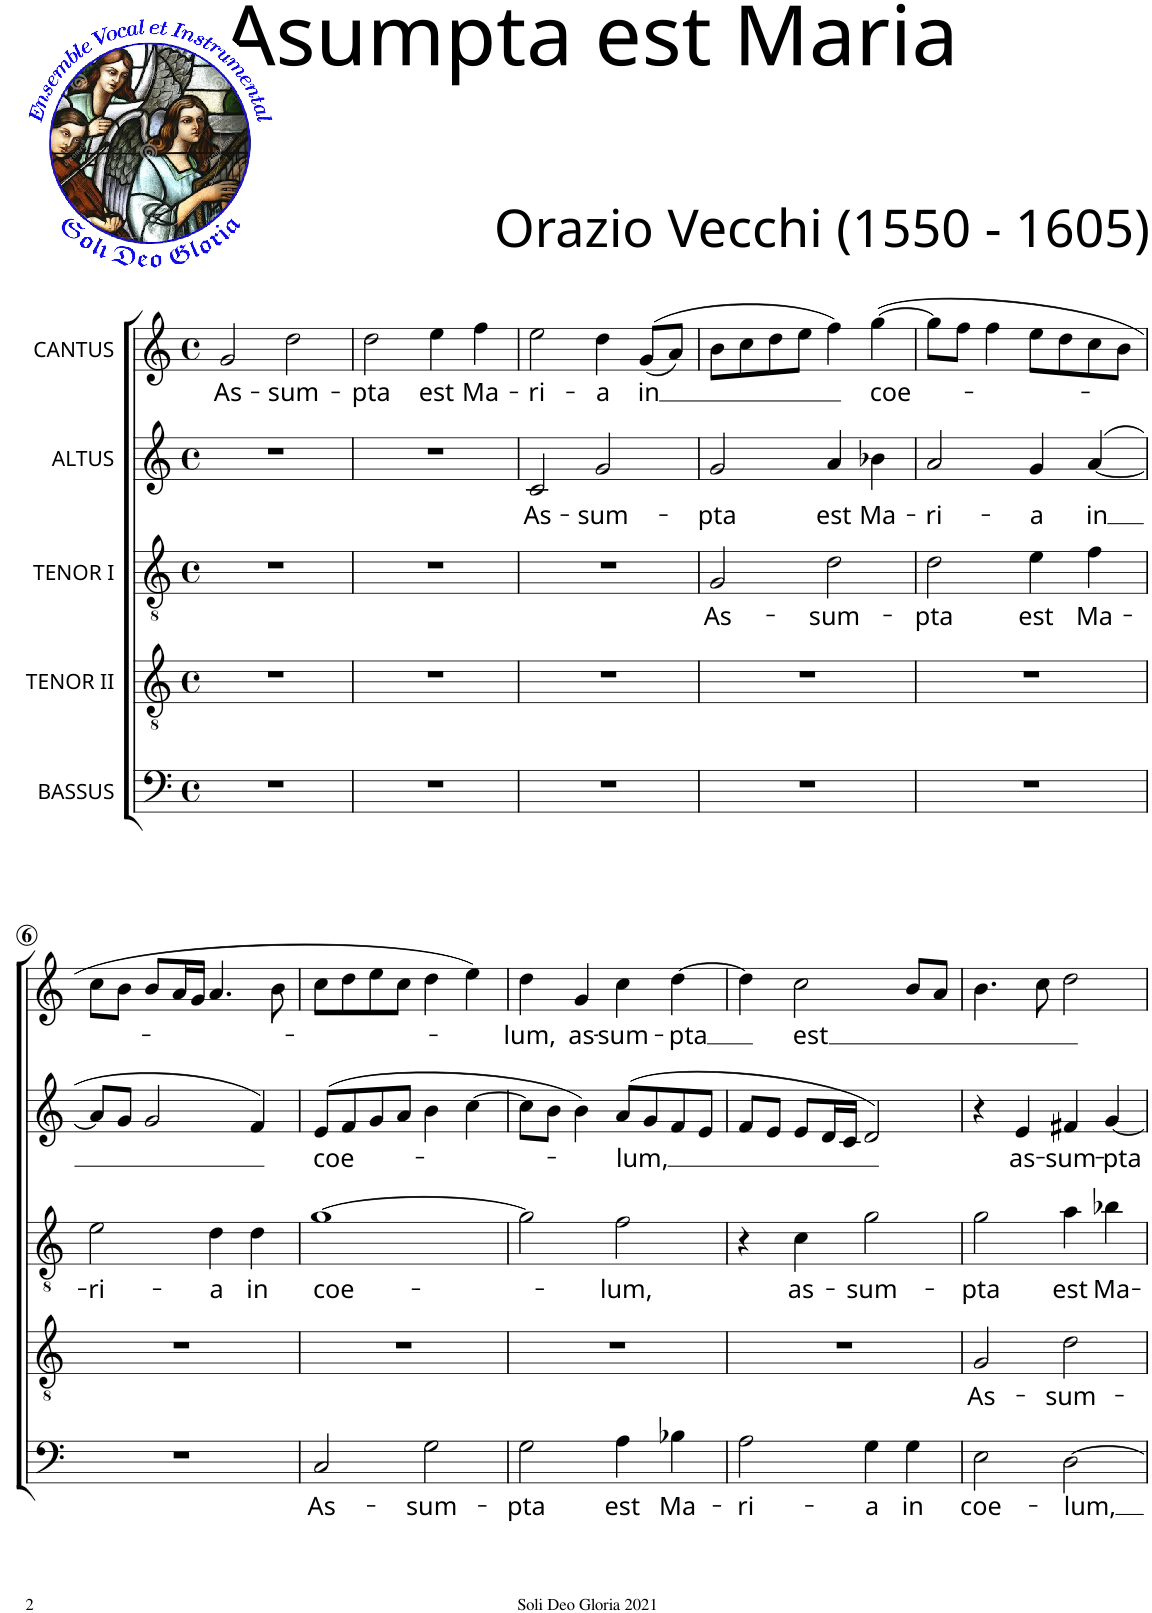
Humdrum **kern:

**kern	**text	**kern	**text	**kern	**text	**kern	**text	**kern	**text
*part5	*part5	*part4	*part4	*part3	*part3	*part2	*part2	*part1	*part1
*staff5	*staff5	*staff4	*staff4	*staff3	*staff3	*staff2	*staff2	*staff1	*staff1
*I"BASSUS	*	*I"TENOR II	*	*I"TENOR I	*	*I"ALTUS	*	*I"CANTUS	*
*clefF4	*	*clefGv2	*	*clefGv2	*	*clefG2	*	*clefG2	*
*k[]	*	*k[]	*	*k[]	*	*k[]	*	*k[]	*
*M4/4	*	*M4/4	*	*M4/4	*	*M4/4	*	*M4/4	*
*met(c)	*	*met(c)	*	*met(c)	*	*met(c)	*	*met(c)	*
=1	=1	=1	=1	=1	=1	=1	=1	=1	=1
!	!	!	!	!	!	!	!	!	!LO:LY:b
1r	.	1r	.	1r	.	1r	.	2g/	As-
!	!	!	!	!	!	!	!	!	!LO:LY:b
.	.	.	.	.	.	.	.	2dd\	-sum-
=2	=2	=2	=2	=2	=2	=2	=2	=2	=2
!	!	!	!	!	!	!	!	!	!LO:LY:b
1r	.	1r	.	1r	.	1r	.	2dd\	-pta
!	!	!	!	!	!	!	!	!	!LO:LY:b
.	.	.	.	.	.	.	.	4ee\	est
!	!	!	!	!	!	!	!	!	!LO:LY:b
.	.	.	.	.	.	.	.	4ff\	Ma-
=3	=3	=3	=3	=3	=3	=3	=3	=3	=3
!	!	!	!	!	!	!	!LO:LY:b	!	!LO:LY:b
1r	.	1r	.	1r	.	2c/	As-	2ee\	-ri-
!	!	!	!	!	!	!	!LO:LY:b	!	!LO:LY:b
.	.	.	.	.	.	2g/	-sum-	4dd\	-a
!	!	!	!	!	!	!	!	!	!LO:LY:b
.	.	.	.	.	.	.	.	((8g/L	in
.	.	.	.	.	.	.	.	8a/J)	.
=4	=4	=4	=4	=4	=4	=4	=4	=4	=4
!	!	!	!	!	!LO:LY:b	!	!LO:LY:b	!	!
1r	.	1r	.	2G/	As-	2g/	-pta	8b\L	.
.	.	.	.	.	.	.	.	8cc\	.
.	.	.	.	.	.	.	.	8dd\	.
.	.	.	.	.	.	.	.	8ee\J	.
!	!	!	!	!	!LO:LY:b	!	!LO:LY:b	!	!
.	.	.	.	2d\	-sum-	4a/	est	4ff\)	.
!	!	!	!	!	!	!	!LO:LY:b	!	!LO:LY:b
.	.	.	.	.	.	4b-X\	Ma-	([4gg\	coe-
=5	=5	=5	=5	=5	=5	=5	=5	=5	=5
!	!	!	!	!	!LO:LY:b	!	!LO:LY:b	!	!
1r	.	1r	.	2d\	-pta	2a/	-ri-	8gg\L]	.
.	.	.	.	.	.	.	.	8ff\J	.
.	.	.	.	.	.	.	.	4ff\	.
!	!	!	!	!	!LO:LY:b	!	!LO:LY:b	!	!
.	.	.	.	4e\	est	4g/	-a	8ee\L	.
.	.	.	.	.	.	.	.	8dd\	.
!	!	!	!	!	!LO:LY:b	!	!LO:LY:b	!	!
.	.	.	.	4f\	Ma-	(>[4a/	in	8cc\	.
.	.	.	.	.	.	.	.	8b\J	.
!!LO:LB:g=z
=6	=6	=6	=6	=6	=6	=6	=6	=6	=6
!	!	!	!	!	!LO:LY:b	!	!	!	!
1r	.	1r	.	2e\	-ri-	8a/L]	.	8cc\L	.
.	.	.	.	.	.	8g/J	.	8b\J	.
.	.	.	.	.	.	2g/	.	8b/L	.
.	.	.	.	.	.	.	.	16a/L	.
.	.	.	.	.	.	.	.	16g/JJ	.
!	!	!	!	!	!LO:LY:b	!	!	!	!
.	.	.	.	4d\	-a	.	.	4.a/	.
!	!	!	!	!	!LO:LY:b	!	!	!	!
.	.	.	.	4d\	in	4f/)	.	.	.
.	.	.	.	.	.	.	.	8b\	.
=7	=7	=7	=7	=7	=7	=7	=7	=7	=7
!	!LO:LY:b	!	!	!	!LO:LY:b	!	!LO:LY:b	!	!
2C/	As-	1r	.	[1g	coe-	(8e/L	coe-	8cc\L	.
.	.	.	.	.	.	8f/	.	8dd\	.
.	.	.	.	.	.	8g/	.	8ee\	.
.	.	.	.	.	.	8a/J	.	8cc\J	.
!	!LO:LY:b	!	!	!	!	!	!	!	!
2G\	-sum-	.	.	.	.	4b\	.	4dd\	.
.	.	.	.	.	.	[4cc\	.	4ee\)	.
=8	=8	=8	=8	=8	=8	=8	=8	=8	=8
!	!LO:LY:b	!	!	!	!	!	!	!	!LO:LY:b
2G\	-pta	1r	.	2g\]	.	8cc\L]	.	4dd\	-lum,
.	.	.	.	.	.	8b\J	.	.	.
!	!	!	!	!	!	!	!	!	!LO:LY:b
.	.	.	.	.	.	4b\)	.	4g/	as-
!	!LO:LY:b	!	!	!	!LO:LY:b	!	!LO:LY:b	!	!LO:LY:b
4A\	est	.	.	2f\	-lum,	(>8a/L	-lum,	4cc\	-sum-
.	.	.	.	.	.	8g/	.	.	.
!	!LO:LY:b	!	!	!	!	!	!	!	!LO:LY:b
4B-X\	Ma-	.	.	.	.	8f/	.	[4dd\	-pta
.	.	.	.	.	.	8e/J	.	.	.
=9	=9	=9	=9	=9	=9	=9	=9	=9	=9
!	!LO:LY:b	!	!	!	!	!	!	!	!
2A\	-ri-	1r	.	4r	.	8f/L	.	4dd\]	.
.	.	.	.	.	.	8e/J	.	.	.
!	!	!	!	!	!LO:LY:b	!	!	!	!LO:LY:b
.	.	.	.	4c\	as-	8e/L	.	2cc\	est
.	.	.	.	.	.	16d/L	.	.	.
.	.	.	.	.	.	16c/JJ	.	.	.
!	!LO:LY:b	!	!	!	!LO:LY:b	!	!	!	!
4G\	-a	.	.	2g\	-sum-	2d/)	.	.	.
!	!LO:LY:b	!	!	!	!	!	!	!	!
4G\	in	.	.	.	.	.	.	8b/L	.
.	.	.	.	.	.	.	.	8a/J	.
=10	=10	=10	=10	=10	=10	=10	=10	=10	=10
!	!LO:LY:b	!	!LO:LY:b	!	!LO:LY:b	!	!	!	!
2E\	coe-	2G/	As-	2g\	-pta	4r	.	4.b\	.
!	!	!	!	!	!	!	!LO:LY:b	!	!
.	.	.	.	.	.	4e/	as-	.	.
.	.	.	.	.	.	.	.	8cc\	.
!	!LO:LY:b	!	!LO:LY:b	!	!LO:LY:b	!	!LO:LY:b	!	!
[2D\	-lum,	2d\	-sum-	4a\	est	4f#X/	-sum-	2dd\	.
!	!	!	!	!	!LO:LY:b	!	!LO:LY:b	!	!
.	.	.	.	4b-X\	Ma-	[4g/	-pta	.	.
=	=	=	=	=	=	=	=	=	=
*-	*-	*-	*-	*-	*-	*-	*-	*-	*-
